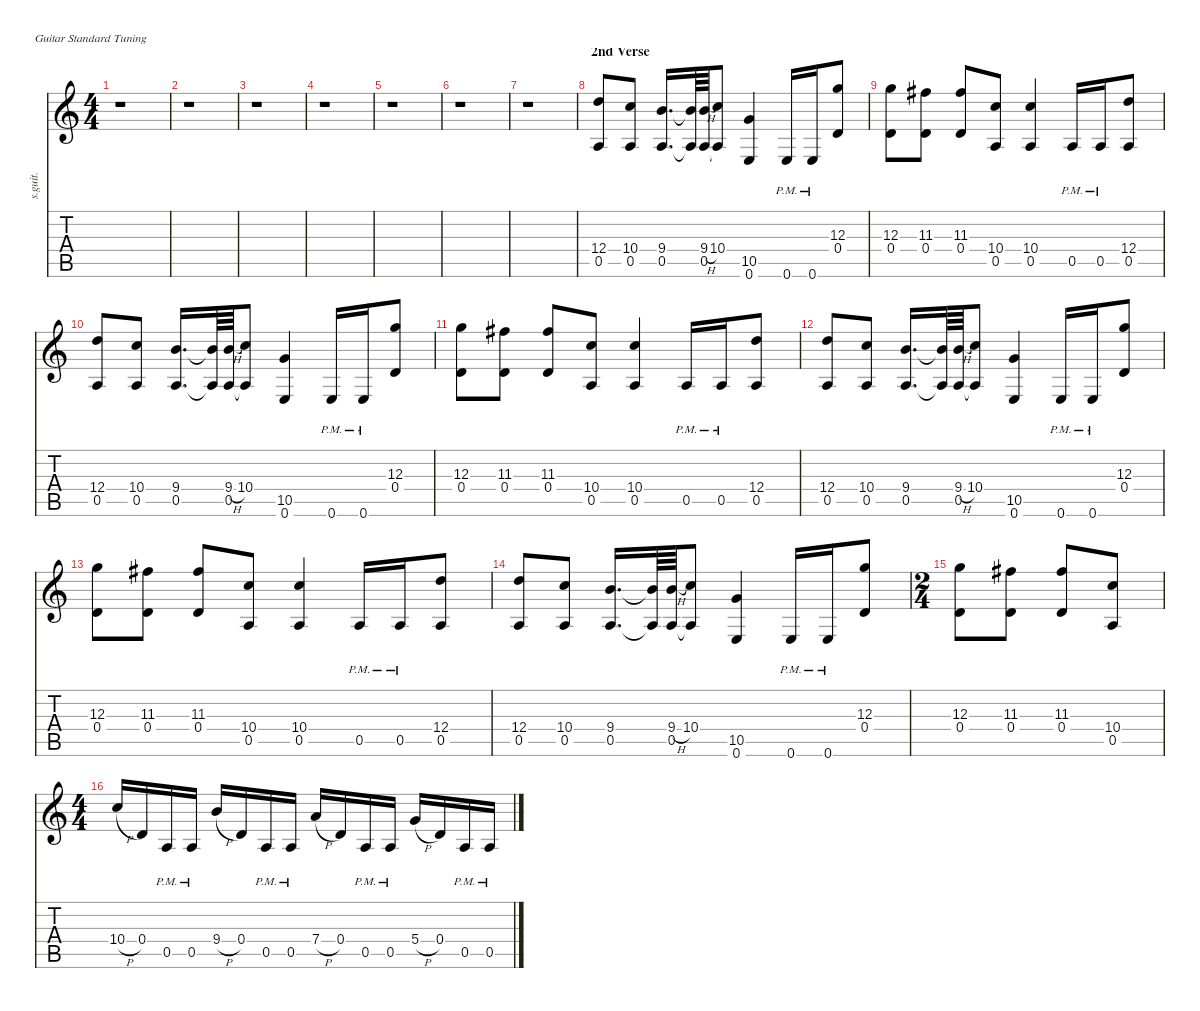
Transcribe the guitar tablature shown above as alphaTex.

\defaultSystemsLayout 4
\hideDynamics
\bracketExtendMode nobrackets
\track ("James Hetfield (Rhythm)" "s.guit.") {instrument distortionguitar}
\staff {score tabs}
\tuning (E4 B3 G3 D3 A2 E2)
\ts (4 4)
\tempo (69 hide)
\clef g2
\ks c
r.1{dy f} |
r.1 |
r.1 |
r.1 |
r.1 |
r.1 |
r.1 |
\section ("" "2nd Verse")
(12.4 0.5).8{lyrics (0 "") lyrics (1 "") lyrics (2 "") lyrics (3 "") lyrics (4 "") dy fff} (10.4 0.5).8{lyrics (0 "") lyrics (1 "") lyrics (2 "") lyrics (3 "") lyrics (4 "")} (9.4 0.5).16{d lyrics (0 "") lyrics (1 "") lyrics (2 "") lyrics (3 "") lyrics (4 "")} (9.4{t} 0.5{t}).64{lyrics (0 "") lyrics (1 "") lyrics (2 "") lyrics (3 "") lyrics (4 "") dy f} (9.4{h} 0.5).64{lyrics (0 "") lyrics (1 "") lyrics (2 "") lyrics (3 "") lyrics (4 "") dy fff} (10.4 0.5{t}).8{lyrics (0 "") lyrics (1 "") lyrics (2 "") lyrics (3 "") lyrics (4 "")} (10.5 0.6).4{lyrics (0 "") lyrics (1 "") lyrics (2 "") lyrics (3 "") lyrics (4 "")} 0.6{pm}.16{lyrics (0 "") lyrics (1 "") lyrics (2 "") lyrics (3 "") lyrics (4 "") dy f} 0.6{pm}.16{lyrics (0 "") lyrics (1 "") lyrics (2 "") lyrics (3 "") lyrics (4 "")} (12.3 0.4).8{lyrics (0 "") lyrics (1 "") lyrics (2 "") lyrics (3 "") lyrics (4 "") dy fff} |
(12.3 0.4).8{lyrics (0 "") lyrics (1 "") lyrics (2 "") lyrics (3 "") lyrics (4 "")} (11.3{acc #} 0.4).8{lyrics (0 "") lyrics (1 "") lyrics (2 "") lyrics (3 "") lyrics (4 "")} (11.3{acc #} 0.4).8{lyrics (0 "") lyrics (1 "") lyrics (2 "") lyrics (3 "") lyrics (4 "")} (10.4 0.5).8{lyrics (0 "") lyrics (1 "") lyrics (2 "") lyrics (3 "") lyrics (4 "")} (10.4 0.5).4{lyrics (0 "") lyrics (1 "") lyrics (2 "") lyrics (3 "") lyrics (4 "")} 0.5{pm}.16{lyrics (0 "") lyrics (1 "") lyrics (2 "") lyrics (3 "") lyrics (4 "") dy f} 0.5{pm}.16{lyrics (0 "") lyrics (1 "") lyrics (2 "") lyrics (3 "") lyrics (4 "")} (12.4 0.5).8{lyrics (0 "") lyrics (1 "") lyrics (2 "") lyrics (3 "") lyrics (4 "") dy fff} |
(12.4 0.5).8{lyrics (0 "") lyrics (1 "") lyrics (2 "") lyrics (3 "") lyrics (4 "")} (10.4 0.5).8{lyrics (0 "") lyrics (1 "") lyrics (2 "") lyrics (3 "") lyrics (4 "")} (9.4 0.5).16{d lyrics (0 "") lyrics (1 "") lyrics (2 "") lyrics (3 "") lyrics (4 "")} (9.4{t} 0.5{t}).64{lyrics (0 "") lyrics (1 "") lyrics (2 "") lyrics (3 "") lyrics (4 "") dy f} (9.4{h} 0.5).64{lyrics (0 "") lyrics (1 "") lyrics (2 "") lyrics (3 "") lyrics (4 "") dy fff} (10.4 0.5{t}).8{lyrics (0 "") lyrics (1 "") lyrics (2 "") lyrics (3 "") lyrics (4 "")} (10.5 0.6).4{lyrics (0 "") lyrics (1 "") lyrics (2 "") lyrics (3 "") lyrics (4 "")} 0.6{pm}.16{lyrics (0 "") lyrics (1 "") lyrics (2 "") lyrics (3 "") lyrics (4 "") dy f} 0.6{pm}.16{lyrics (0 "") lyrics (1 "") lyrics (2 "") lyrics (3 "") lyrics (4 "")} (12.3 0.4).8{lyrics (0 "") lyrics (1 "") lyrics (2 "") lyrics (3 "") lyrics (4 "") dy fff} |
(12.3 0.4).8{lyrics (0 "") lyrics (1 "") lyrics (2 "") lyrics (3 "") lyrics (4 "")} (11.3{acc #} 0.4).8{lyrics (0 "") lyrics (1 "") lyrics (2 "") lyrics (3 "") lyrics (4 "")} (11.3{acc #} 0.4).8{lyrics (0 "") lyrics (1 "") lyrics (2 "") lyrics (3 "") lyrics (4 "")} (10.4 0.5).8{lyrics (0 "") lyrics (1 "") lyrics (2 "") lyrics (3 "") lyrics (4 "")} (10.4 0.5).4{lyrics (0 "") lyrics (1 "") lyrics (2 "") lyrics (3 "") lyrics (4 "")} 0.5{pm}.16{lyrics (0 "") lyrics (1 "") lyrics (2 "") lyrics (3 "") lyrics (4 "") dy f} 0.5{pm}.16{lyrics (0 "") lyrics (1 "") lyrics (2 "") lyrics (3 "") lyrics (4 "")} (12.4 0.5).8{lyrics (0 "") lyrics (1 "") lyrics (2 "") lyrics (3 "") lyrics (4 "") dy fff} |
(12.4 0.5).8{lyrics (0 "") lyrics (1 "") lyrics (2 "") lyrics (3 "") lyrics (4 "")} (10.4 0.5).8{lyrics (0 "") lyrics (1 "") lyrics (2 "") lyrics (3 "") lyrics (4 "")} (9.4 0.5).16{d lyrics (0 "") lyrics (1 "") lyrics (2 "") lyrics (3 "") lyrics (4 "")} (9.4{t} 0.5{t}).64{lyrics (0 "") lyrics (1 "") lyrics (2 "") lyrics (3 "") lyrics (4 "") dy f} (9.4{h} 0.5).64{lyrics (0 "") lyrics (1 "") lyrics (2 "") lyrics (3 "") lyrics (4 "") dy fff} (10.4 0.5{t}).8{lyrics (0 "") lyrics (1 "") lyrics (2 "") lyrics (3 "") lyrics (4 "")} (10.5 0.6).4{lyrics (0 "") lyrics (1 "") lyrics (2 "") lyrics (3 "") lyrics (4 "")} 0.6{pm}.16{lyrics (0 "") lyrics (1 "") lyrics (2 "") lyrics (3 "") lyrics (4 "") dy f} 0.6{pm}.16{lyrics (0 "") lyrics (1 "") lyrics (2 "") lyrics (3 "") lyrics (4 "")} (12.3 0.4).8{lyrics (0 "") lyrics (1 "") lyrics (2 "") lyrics (3 "") lyrics (4 "") dy fff} |
(12.3 0.4).8{lyrics (0 "") lyrics (1 "") lyrics (2 "") lyrics (3 "") lyrics (4 "")} (11.3{acc #} 0.4).8{lyrics (0 "") lyrics (1 "") lyrics (2 "") lyrics (3 "") lyrics (4 "")} (11.3{acc #} 0.4).8{lyrics (0 "") lyrics (1 "") lyrics (2 "") lyrics (3 "") lyrics (4 "")} (10.4 0.5).8{lyrics (0 "") lyrics (1 "") lyrics (2 "") lyrics (3 "") lyrics (4 "")} (10.4 0.5).4{lyrics (0 "") lyrics (1 "") lyrics (2 "") lyrics (3 "") lyrics (4 "")} 0.5{pm}.16{lyrics (0 "") lyrics (1 "") lyrics (2 "") lyrics (3 "") lyrics (4 "") dy f} 0.5{pm}.16{lyrics (0 "") lyrics (1 "") lyrics (2 "") lyrics (3 "") lyrics (4 "")} (12.4 0.5).8{lyrics (0 "") lyrics (1 "") lyrics (2 "") lyrics (3 "") lyrics (4 "") dy fff} |
(12.4 0.5).8{lyrics (0 "") lyrics (1 "") lyrics (2 "") lyrics (3 "") lyrics (4 "")} (10.4 0.5).8{lyrics (0 "") lyrics (1 "") lyrics (2 "") lyrics (3 "") lyrics (4 "")} (9.4 0.5).16{d lyrics (0 "") lyrics (1 "") lyrics (2 "") lyrics (3 "") lyrics (4 "")} (9.4{t} 0.5{t}).64{lyrics (0 "") lyrics (1 "") lyrics (2 "") lyrics (3 "") lyrics (4 "") dy f} (9.4{h} 0.5).64{lyrics (0 "") lyrics (1 "") lyrics (2 "") lyrics (3 "") lyrics (4 "") dy fff} (10.4 0.5{t}).8{lyrics (0 "") lyrics (1 "") lyrics (2 "") lyrics (3 "") lyrics (4 "")} (10.5 0.6).4{lyrics (0 "") lyrics (1 "") lyrics (2 "") lyrics (3 "") lyrics (4 "")} 0.6{pm}.16{lyrics (0 "") lyrics (1 "") lyrics (2 "") lyrics (3 "") lyrics (4 "") dy f} 0.6{pm}.16{lyrics (0 "") lyrics (1 "") lyrics (2 "") lyrics (3 "") lyrics (4 "")} (12.3 0.4).8{lyrics (0 "") lyrics (1 "") lyrics (2 "") lyrics (3 "") lyrics (4 "") dy fff} |
\ts (2 4)
\beaming (8 2 2 2 2)
(12.3 0.4).8{lyrics (0 "") lyrics (1 "") lyrics (2 "") lyrics (3 "") lyrics (4 "")} (11.3{acc #} 0.4).8{lyrics (0 "") lyrics (1 "") lyrics (2 "") lyrics (3 "") lyrics (4 "")} (11.3{acc #} 0.4).8{lyrics (0 "") lyrics (1 "") lyrics (2 "") lyrics (3 "") lyrics (4 "")} (10.4 0.5).8{lyrics (0 "") lyrics (1 "") lyrics (2 "") lyrics (3 "") lyrics (4 "")} |
\ts (4 4)
\beaming (8 2 2 2 2)
10.4{h}.16{lyrics (0 "") lyrics (1 "") lyrics (2 "") lyrics (3 "") lyrics (4 "") dy f} 0.4.16{lyrics (0 "") lyrics (1 "") lyrics (2 "") lyrics (3 "") lyrics (4 "")} 0.5{pm}.16{lyrics (0 "") lyrics (1 "") lyrics (2 "") lyrics (3 "") lyrics (4 "")} 0.5{pm}.16{lyrics (0 "") lyrics (1 "") lyrics (2 "") lyrics (3 "") lyrics (4 "")} 9.4{h}.16{lyrics (0 "") lyrics (1 "") lyrics (2 "") lyrics (3 "") lyrics (4 "")} 0.4.16{lyrics (0 "") lyrics (1 "") lyrics (2 "") lyrics (3 "") lyrics (4 "")} 0.5{pm}.16{lyrics (0 "") lyrics (1 "") lyrics (2 "") lyrics (3 "") lyrics (4 "")} 0.5{pm}.16{lyrics (0 "") lyrics (1 "") lyrics (2 "") lyrics (3 "") lyrics (4 "")} 7.4{h}.16{lyrics (0 "") lyrics (1 "") lyrics (2 "") lyrics (3 "") lyrics (4 "")} 0.4.16{lyrics (0 "") lyrics (1 "") lyrics (2 "") lyrics (3 "") lyrics (4 "")} 0.5{pm}.16{lyrics (0 "") lyrics (1 "") lyrics (2 "") lyrics (3 "") lyrics (4 "")} 0.5{pm}.16{lyrics (0 "") lyrics (1 "") lyrics (2 "") lyrics (3 "") lyrics (4 "")} 5.4{h}.16{lyrics (0 "") lyrics (1 "") lyrics (2 "") lyrics (3 "") lyrics (4 "")} 0.4.16{lyrics (0 "") lyrics (1 "") lyrics (2 "") lyrics (3 "") lyrics (4 "")} 0.5{pm}.16{lyrics (0 "") lyrics (1 "") lyrics (2 "") lyrics (3 "") lyrics (4 "")} 0.5{pm}.16{lyrics (0 "") lyrics (1 "") lyrics (2 "") lyrics (3 "") lyrics (4 "")}
